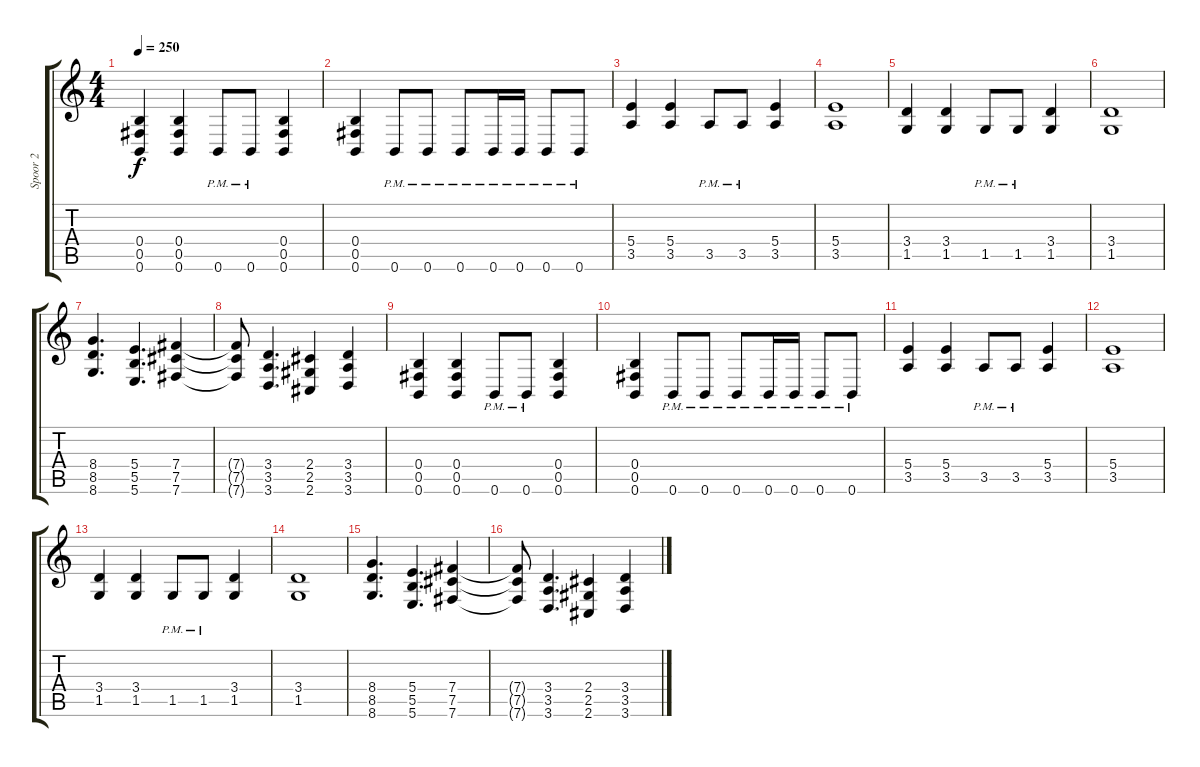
\track ("Spoor 2" "Spoor 2") {instrument overdrivenguitar}
\staff {score tabs}
\tuning (E4 B3 G3 B2 Gb2 B1) {hide}
\ts (4 4)
\tempo 250
\clef g2
\ks c
(0.4 0.5 0.6).4{dy f} (0.4 0.5 0.6).4 0.6{pm}.8 0.6{pm}.8 (0.4 0.5 0.6).4 |
(0.4 0.5 0.6).4 0.6{pm}.8 0.6{pm}.8 0.6{pm}.8 0.6{pm}.16 0.6{pm}.16 0.6{pm}.8 0.6{pm}.8 |
(5.4 3.5).4 (5.4 3.5).4 3.5{pm}.8 3.5{pm}.8 (5.4 3.5).4 |
(5.4 3.5).1 |
(3.4 1.5).4 (3.4 1.5).4 1.5{pm}.8 1.5{pm}.8 (3.4 1.5).4 |
(3.4 1.5).1 |
(8.4 8.5 8.6).4{d} (5.4 5.5 5.6).4{d} (7.4 7.5 7.6).4 |
(7.4{t} 7.5{t} 7.6{t}).8 (3.4 3.5 3.6).4{d} (2.4 2.5 2.6).4 (3.4 3.5 3.6).4 |
(0.4 0.5 0.6).4 (0.4 0.5 0.6).4 0.6{pm}.8 0.6{pm}.8 (0.4 0.5 0.6).4 |
(0.4 0.5 0.6).4 0.6{pm}.8 0.6{pm}.8 0.6{pm}.8 0.6{pm}.16 0.6{pm}.16 0.6{pm}.8 0.6{pm}.8 |
(5.4 3.5).4 (5.4 3.5).4 3.5{pm}.8 3.5{pm}.8 (5.4 3.5).4 |
(5.4 3.5).1 |
(3.4 1.5).4 (3.4 1.5).4 1.5{pm}.8 1.5{pm}.8 (3.4 1.5).4 |
(3.4 1.5).1 |
(8.4 8.5 8.6).4{d} (5.4 5.5 5.6).4{d} (7.4 7.5 7.6).4 |
(7.4{t} 7.5{t} 7.6{t}).8 (3.4 3.5 3.6).4{d} (2.4 2.5 2.6).4 (3.4 3.5 3.6).4
